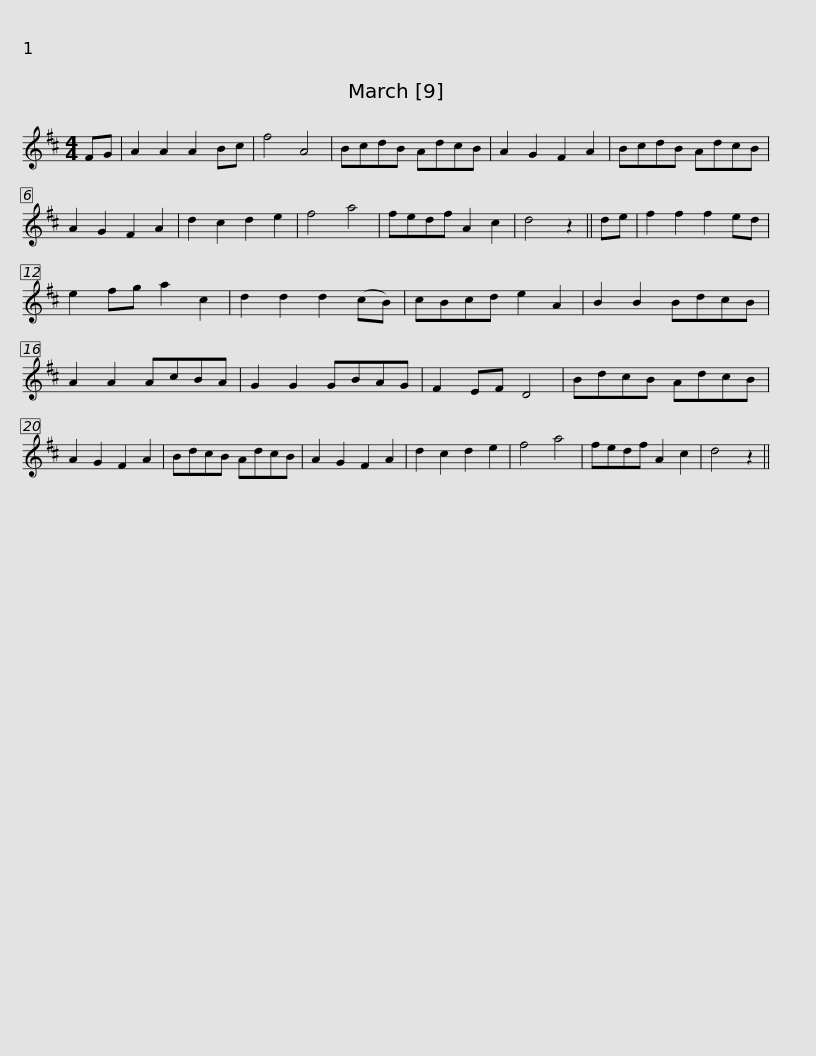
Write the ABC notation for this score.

X:1
L:1/8
M:4/4
I:linebreak $
K:D
V:1 treble
V:1
 FG | A2 A2 A2 Bc | f4 A4 | BcdB AdcB | A2 G2 F2 A2 | %5
 BcdB AdcB | A2 G2 F2 A2 | d2 c2 d2 e2 | f4 a4 |$ fedf A2 c2 | %10
 d4 z2 || de | f2 f2 f2 ed | e2 fg a2 c2 | d2 d2 d2 (cB) | %15
 cBcd e2 A2 | B2 B2 BdcB | A2 A2 AcBA |$ G2 G2 GBAG | F2 EF D4 | %20
 BdcB AdcB | A2 G2 F2 A2 | BdcB AdcB | A2 G2 F2 A2 | d2 c2 d2 e2 | %25
 f4 a4 |$ fedf A2 c2 | d4 z2 || %28
